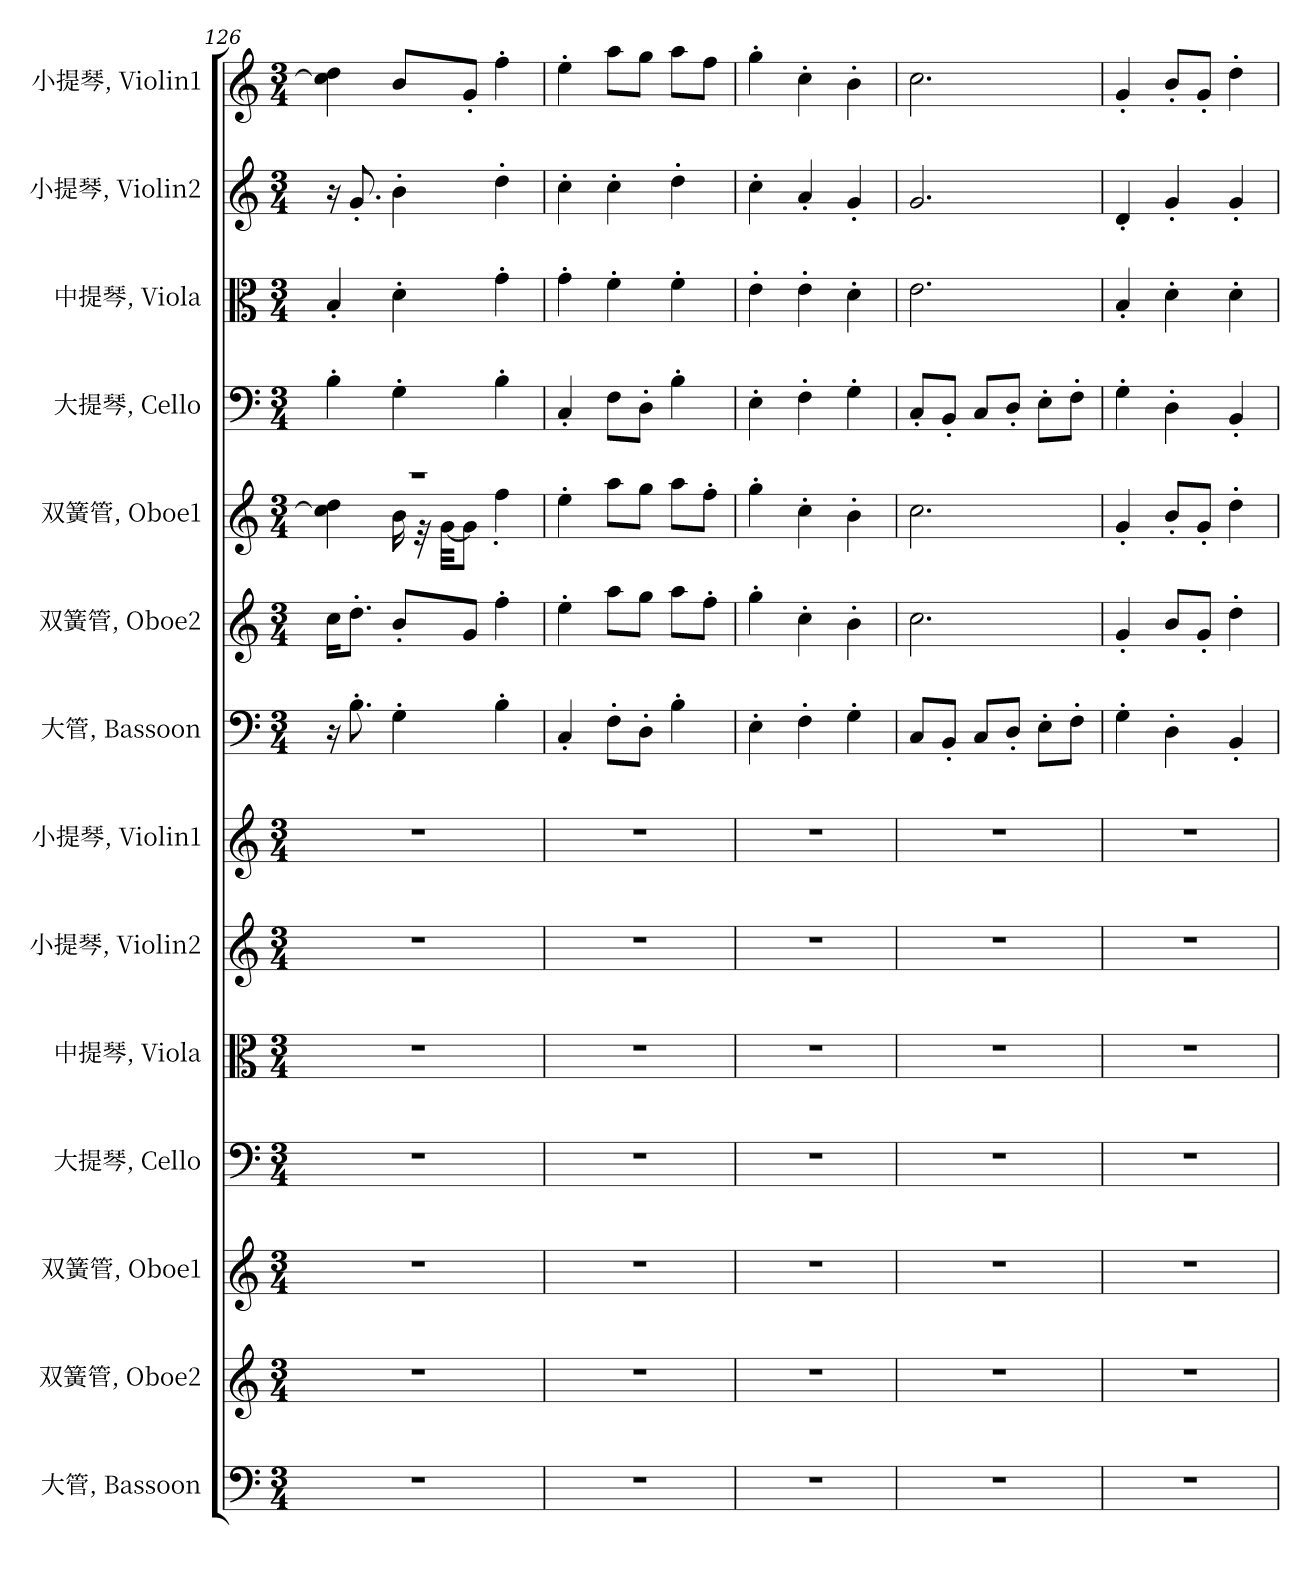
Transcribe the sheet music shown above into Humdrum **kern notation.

**kern	**kern	**kern	**kern	**kern	**kern	**kern	**kern	**kern	**kern	**kern	**kern	**kern	**kern
*part14	*part13	*part12	*part11	*part10	*part9	*part8	*part7	*part6	*part5	*part4	*part3	*part2	*part1
*staff14	*staff13	*staff12	*staff11	*staff10	*staff9	*staff8	*staff7	*staff6	*staff5	*staff4	*staff3	*staff2	*staff1
*I"大管, Bassoon	*I"双簧管, Oboe2	*I"双簧管, Oboe1	*I"大提琴, Cello	*I"中提琴, Viola	*I"小提琴, Violin2	*I"小提琴, Violin1	*I"大管, Bassoon	*I"双簧管, Oboe2	*I"双簧管, Oboe1	*I"大提琴, Cello	*I"中提琴, Viola	*I"小提琴, Violin2	*I"小提琴, Violin1
*I'Bsn.	*I'Ob.	*I'Ob.	*	*I'Vla.	*I'Vln.	*I'Vln.	*I'Bsn.	*I'Ob.	*I'Ob.	*	*I'Vla.	*I'Vln.	*I'Vln.
!!LO:PB:g=z
*clefF4	*clefG2	*clefG2	*clefF4	*clefC3	*clefG2	*clefG2	*clefF4	*clefG2	*clefG2	*clefF4	*clefC3	*clefG2	*clefG2
*k[]	*k[]	*k[]	*k[]	*k[]	*k[]	*k[]	*k[]	*k[]	*k[]	*k[]	*k[]	*k[]	*k[]
*M3/4	*M3/4	*M3/4	*M3/4	*M3/4	*M3/4	*M3/4	*M3/4	*M3/4	*M3/4	*M3/4	*M3/4	*M3/4	*M3/4
=126	=126	=126	=126	=126	=126	=126	=126	=126	=126	=126	=126	=126	=126
*	*	*	*	*	*	*	*	*	*^	*	*	*	*
2.r	2.r	2.r	2.r	2.r	2.r	2.r	16r	16cc\KL	2.r	4cc\] 4dd\	4B'\	4B'/	16r	4cc\] 4dd\
.	.	.	.	.	.	.	8.B'\	8.dd'\J	.	.	.	.	8.g'/	.
.	.	.	.	.	.	.	4G'\	8b'/L	.	16b\	4G'\	4d'\	4b'\	8b/L
.	.	.	.	.	.	.	.	.	.	32r	.	.	.	.
.	.	.	.	.	.	.	.	.	.	[32g\KKL	.	.	.	.
.	.	.	.	.	.	.	.	8g/J	.	8g\J]	.	.	.	8g'/J
.	.	.	.	.	.	.	4B'\	4ff'\	.	4ff'\	4B'\	4g'\	4dd'\	4ff'\
*	*	*	*	*	*	*	*	*	*v	*v	*	*	*	*
=127	=127	=127	=127	=127	=127	=127	=127	=127	=127	=127	=127	=127	=127
2.r	2.r	2.r	2.r	2.r	2.r	2.r	4C'/	4ee'\	4ee'\	4C'/	4g'\	4cc'\	4ee'\
.	.	.	.	.	.	.	8F'\L	8aa\L	8aa\L	8F\L	4f'\	4cc'\	8aa\L
.	.	.	.	.	.	.	8D'\J	8gg\J	8gg\J	8D'\J	.	.	8gg\J
.	.	.	.	.	.	.	4B'\	8aa\L	8aa\L	4B'\	4f'\	4dd'\	8aa\L
.	.	.	.	.	.	.	.	8ff'\J	8ff'\J	.	.	.	8ff\J
=128	=128	=128	=128	=128	=128	=128	=128	=128	=128	=128	=128	=128	=128
2.r	2.r	2.r	2.r	2.r	2.r	2.r	4E'\	4gg'\	4gg'\	4E'\	4e'\	4cc'\	4gg'\
.	.	.	.	.	.	.	4F'\	4cc'\	4cc'\	4F'\	4e'\	4a'/	4cc'\
.	.	.	.	.	.	.	4G'\	4b'\	4b'\	4G'\	4d'\	4g'/	4b'\
=129	=129	=129	=129	=129	=129	=129	=129	=129	=129	=129	=129	=129	=129
2.r	2.r	2.r	2.r	2.r	2.r	2.r	8C/L	2.cc\	2.cc\	8C'/L	2.e\	2.g/	2.cc\
.	.	.	.	.	.	.	8BB'/J	.	.	8BB'/J	.	.	.
.	.	.	.	.	.	.	8C/L	.	.	8C/L	.	.	.
.	.	.	.	.	.	.	8D'/J	.	.	8D'/J	.	.	.
.	.	.	.	.	.	.	8E'\L	.	.	8E'\L	.	.	.
.	.	.	.	.	.	.	8F'\J	.	.	8F'\J	.	.	.
=130	=130	=130	=130	=130	=130	=130	=130	=130	=130	=130	=130	=130	=130
2.r	2.r	2.r	2.r	2.r	2.r	2.r	4G'\	4g'/	4g'/	4G'\	4B'/	4d'/	4g'/
.	.	.	.	.	.	.	4D'\	8b/L	8b'/L	4D'\	4d'\	4g'/	8b'/L
.	.	.	.	.	.	.	.	8g'/J	8g'/J	.	.	.	8g'/J
.	.	.	.	.	.	.	4BB'/	4dd'\	4dd'\	4BB'/	4d'\	4g'/	4dd'\
=	=	=	=	=	=	=	=	=	=	=	=	=	=
*-	*-	*-	*-	*-	*-	*-	*-	*-	*-	*-	*-	*-	*-
